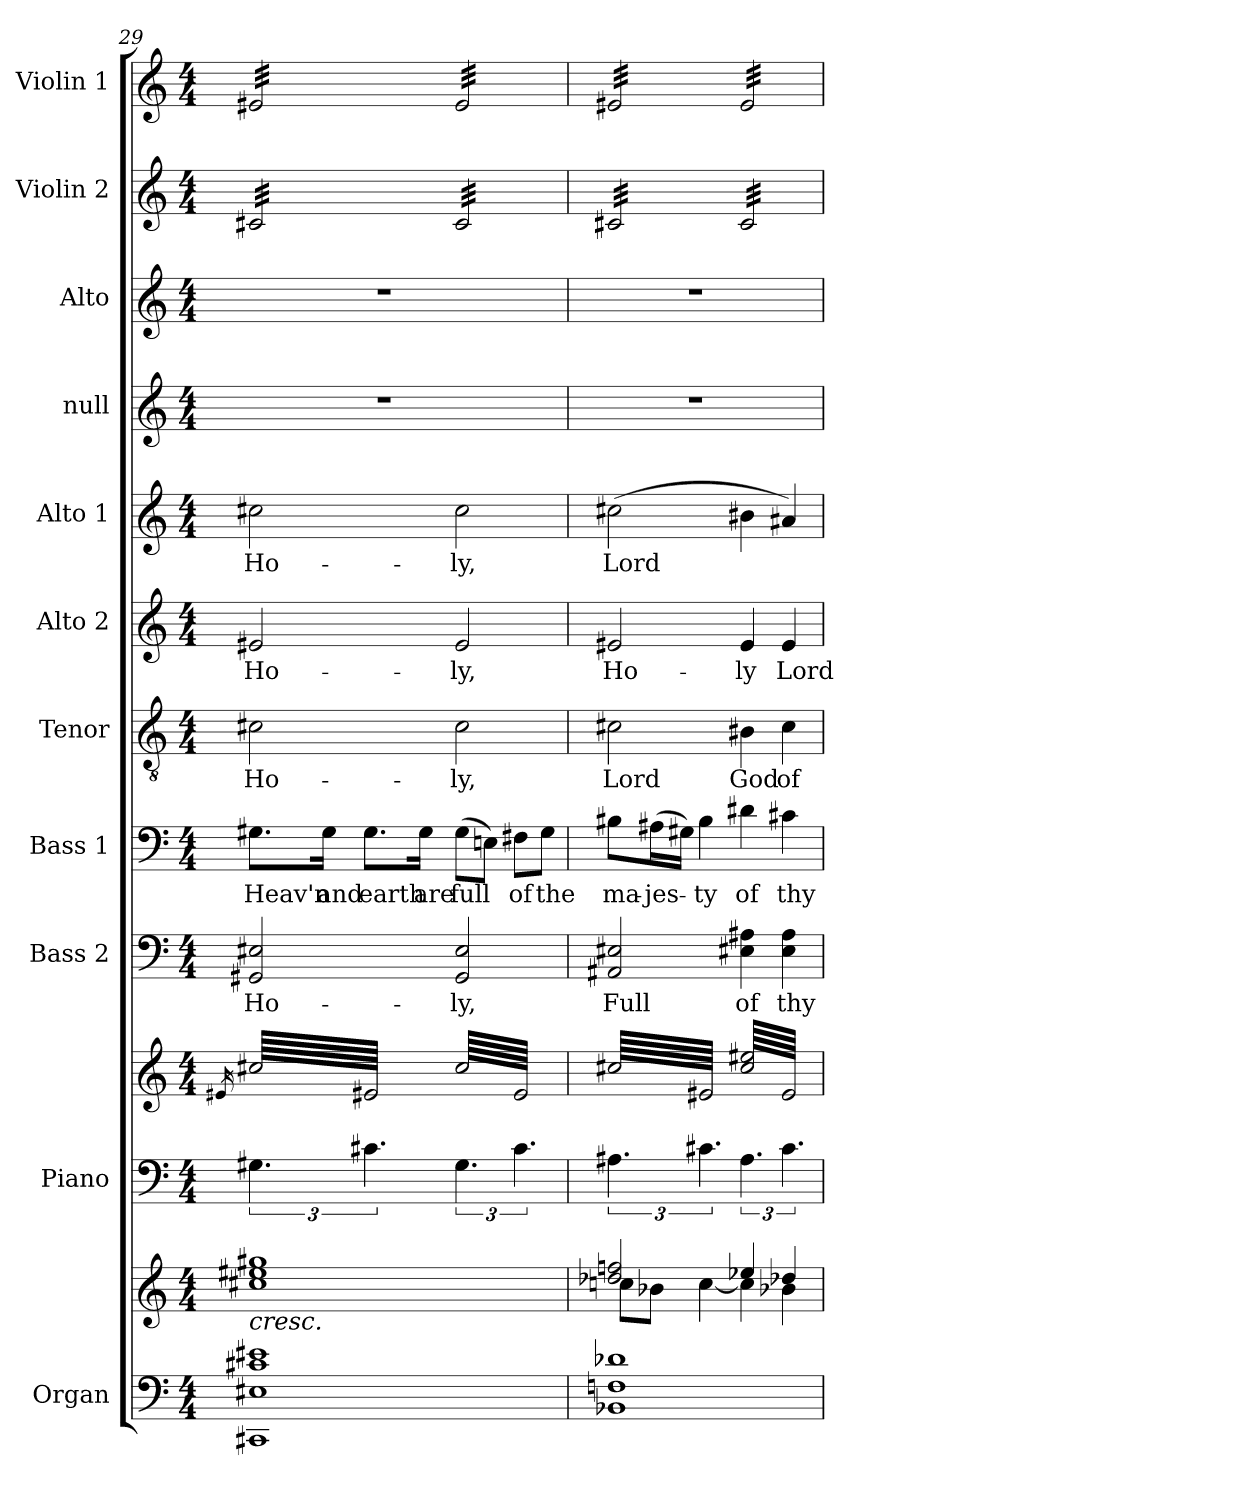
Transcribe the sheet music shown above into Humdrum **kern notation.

**kern	**kern	**kern	**kern	**kern	**text	**kern	**text	**kern	**text	**kern	**text	**kern	**text	**kern	**kern	**kern	**kern
*part11	*part11	*part10	*part10	*part9	*part9	*part8	*part8	*part7	*part7	*part6	*part6	*part5	*part5	*part4	*part3	*part2	*part1
*staff13	*staff12	*staff11	*staff10	*staff9	*staff9	*staff8	*staff8	*staff7	*staff7	*staff6	*staff6	*staff5	*staff5	*staff4	*staff3	*staff2	*staff1
*I"Organ	*	*I"Piano	*	*I"Bass 2	*	*I"Bass 1	*	*I"Tenor	*	*I"Alto 2	*	*I"Alto 1	*	*I"null	*I"Alto	*I"Violin 2	*I"Violin 1
*I'Org.	*	*	*	*I'B. 2	*	*I'B. 1	*	*I'T.	*	*I'A. 2	*	*I'A. 1	*	*	*	*I'Vln. 2	*I'Vln. 1
*clefF4	*clefG2	*clefF4	*clefG2	*clefF4	*	*clefF4	*	*clefGv2	*	*clefG2	*	*clefG2	*	*clefG2	*clefG2	*clefG2	*clefG2
*k[]	*k[]	*k[]	*k[]	*k[]	*	*k[]	*	*k[]	*	*k[]	*	*k[]	*	*k[]	*k[]	*k[]	*k[]
*M4/4	*M4/4	*M4/4	*M4/4	*M4/4	*	*M4/4	*	*M4/4	*	*M4/4	*	*M4/4	*	*M4/4	*M4/4	*M4/4	*M4/4
=29	=29	=29	=29	=29	=29	=29	=29	=29	=29	=29	=29	=29	=29	=29	=29	=29	=29
.	.	.	(<16qe#X/	.	.	.	.	.	.	.	.	.	.	.	.	.	.
*^	*	*	*	*	*	*	*	*	*	*	*	*	*	*	*	*	*
!	!	!LO:TX:b:i:t=cresc.	!	!	!	!	!	!	!	!	!	!	!	!	!	!	!	!
!	!	!	!	!	!	!LO:LY:b	!	!LO:LY:b	!	!LO:LY:b	!	!LO:LY:b	!	!LO:LY:b	!	!	!	!
*	*	*	*	*tremolo	*	*	*	*	*	*	*	*	*	*	*	*	*	*
*	*	*	*	*	*	*	*	*	*	*	*	*	*	*	*	*	*tremolo	*
*	*	*	*	*	*	*	*	*	*	*	*	*	*	*	*	*	*	*tremolo
1E#X 1c#X 1e#X	1CC#X	1cc#X 1ee#X 1gg#X	6.G#X\	64cc#X/LLLL	2GG#X/ 2E#X/	Ho-	8.G#X\L	Heav'n	2c#X\	Ho-	2e#X/	Ho-	2cc#X\	Ho-	1r	1r	32c#X/LLL	32e#X/LLL
.	.	.	.	64e#X/	.	.	.	.	.	.	.	.	.	.	.	.	.	.
.	.	.	.	64cc#X/	.	.	.	.	.	.	.	.	.	.	.	.	32c#X/	32e#X/
.	.	.	.	64e#X/	.	.	.	.	.	.	.	.	.	.	.	.	.	.
.	.	.	.	64cc#X/	.	.	.	.	.	.	.	.	.	.	.	.	32c#X/	32e#X/
.	.	.	.	64e#X/	.	.	.	.	.	.	.	.	.	.	.	.	.	.
.	.	.	.	64cc#X/	.	.	.	.	.	.	.	.	.	.	.	.	32c#X/	32e#X/
.	.	.	.	64e#X/	.	.	.	.	.	.	.	.	.	.	.	.	.	.
.	.	.	.	64cc#X/	.	.	.	.	.	.	.	.	.	.	.	.	32c#X/	32e#X/
.	.	.	.	64e#X/	.	.	.	.	.	.	.	.	.	.	.	.	.	.
.	.	.	.	64cc#X/	.	.	.	.	.	.	.	.	.	.	.	.	32c#X/	32e#X/
.	.	.	.	64e#X/	.	.	.	.	.	.	.	.	.	.	.	.	.	.
!	!	!	!	!	!	!	!	!LO:LY:b	!	!	!	!	!	!	!	!	!	!
.	.	.	.	64cc#X/	.	.	16G#\Jk	and	.	.	.	.	.	.	.	.	32c#X/	32e#X/
.	.	.	.	64e#X/	.	.	.	.	.	.	.	.	.	.	.	.	.	.
.	.	.	.	64cc#X/	.	.	.	.	.	.	.	.	.	.	.	.	32c#X/	32e#X/
.	.	.	.	64e#X/	.	.	.	.	.	.	.	.	.	.	.	.	.	.
!	!	!	!	!	!	!	!	!LO:LY:b	!	!	!	!	!	!	!	!	!	!
.	.	.	6.c#X\	64cc#X/	.	.	8.G#\L	earth	.	.	.	.	.	.	.	.	32c#X/	32e#X/
.	.	.	.	64e#X/	.	.	.	.	.	.	.	.	.	.	.	.	.	.
.	.	.	.	64cc#X/	.	.	.	.	.	.	.	.	.	.	.	.	32c#X/	32e#X/
.	.	.	.	64e#X/	.	.	.	.	.	.	.	.	.	.	.	.	.	.
.	.	.	.	64cc#X/	.	.	.	.	.	.	.	.	.	.	.	.	32c#X/	32e#X/
.	.	.	.	64e#X/	.	.	.	.	.	.	.	.	.	.	.	.	.	.
.	.	.	.	64cc#X/	.	.	.	.	.	.	.	.	.	.	.	.	32c#X/	32e#X/
.	.	.	.	64e#X/	.	.	.	.	.	.	.	.	.	.	.	.	.	.
.	.	.	.	64cc#X/	.	.	.	.	.	.	.	.	.	.	.	.	32c#X/	32e#X/
.	.	.	.	64e#X/	.	.	.	.	.	.	.	.	.	.	.	.	.	.
.	.	.	.	64cc#X/	.	.	.	.	.	.	.	.	.	.	.	.	32c#X/	32e#X/
.	.	.	.	64e#X/	.	.	.	.	.	.	.	.	.	.	.	.	.	.
!	!	!	!	!	!	!	!	!LO:LY:b	!	!	!	!	!	!	!	!	!	!
.	.	.	.	64cc#X/	.	.	16G#\Jk	are	.	.	.	.	.	.	.	.	32c#X/	32e#X/
.	.	.	.	64e#X/	.	.	.	.	.	.	.	.	.	.	.	.	.	.
.	.	.	.	64cc#X/	.	.	.	.	.	.	.	.	.	.	.	.	32c#X/JJJ	32e#X/JJJ
.	.	.	.	64e#X/JJJJ	.	.	.	.	.	.	.	.	.	.	.	.	.	.
!	!	!	!	!	!	!LO:LY:b	!	!LO:LY:b	!	!LO:LY:b	!	!LO:LY:b	!	!LO:LY:b	!	!	!	!
.	.	.	6.G#\	64cc#/LLLL	2GG#/ 2E#/	-ly,	(>8G#\L	full	2c#\	-ly,	2e#/	-ly,	2cc#\	-ly,	.	.	32c#/LLL	32e#/LLL
.	.	.	.	64e#/	.	.	.	.	.	.	.	.	.	.	.	.	.	.
.	.	.	.	64cc#/	.	.	.	.	.	.	.	.	.	.	.	.	32c#/	32e#/
.	.	.	.	64e#/	.	.	.	.	.	.	.	.	.	.	.	.	.	.
.	.	.	.	64cc#/	.	.	.	.	.	.	.	.	.	.	.	.	32c#/	32e#/
.	.	.	.	64e#/	.	.	.	.	.	.	.	.	.	.	.	.	.	.
.	.	.	.	64cc#/	.	.	.	.	.	.	.	.	.	.	.	.	32c#/	32e#/
.	.	.	.	64e#/	.	.	.	.	.	.	.	.	.	.	.	.	.	.
.	.	.	.	64cc#/	.	.	8En\J)	.	.	.	.	.	.	.	.	.	32c#/	32e#/
.	.	.	.	64e#/	.	.	.	.	.	.	.	.	.	.	.	.	.	.
.	.	.	.	64cc#/	.	.	.	.	.	.	.	.	.	.	.	.	32c#/	32e#/
.	.	.	.	64e#/	.	.	.	.	.	.	.	.	.	.	.	.	.	.
.	.	.	.	64cc#/	.	.	.	.	.	.	.	.	.	.	.	.	32c#/	32e#/
.	.	.	.	64e#/	.	.	.	.	.	.	.	.	.	.	.	.	.	.
.	.	.	.	64cc#/	.	.	.	.	.	.	.	.	.	.	.	.	32c#/	32e#/
.	.	.	.	64e#/	.	.	.	.	.	.	.	.	.	.	.	.	.	.
!	!	!	!	!	!	!	!	!LO:LY:b	!	!	!	!	!	!	!	!	!	!
.	.	.	6.c#\	64cc#/	.	.	8F#X\L	of	.	.	.	.	.	.	.	.	32c#/	32e#/
.	.	.	.	64e#/	.	.	.	.	.	.	.	.	.	.	.	.	.	.
.	.	.	.	64cc#/	.	.	.	.	.	.	.	.	.	.	.	.	32c#/	32e#/
.	.	.	.	64e#/	.	.	.	.	.	.	.	.	.	.	.	.	.	.
.	.	.	.	64cc#/	.	.	.	.	.	.	.	.	.	.	.	.	32c#/	32e#/
.	.	.	.	64e#/	.	.	.	.	.	.	.	.	.	.	.	.	.	.
.	.	.	.	64cc#/	.	.	.	.	.	.	.	.	.	.	.	.	32c#/	32e#/
.	.	.	.	64e#/	.	.	.	.	.	.	.	.	.	.	.	.	.	.
!	!	!	!	!	!	!	!	!LO:LY:b	!	!	!	!	!	!	!	!	!	!
.	.	.	.	64cc#/	.	.	8G#i\J	the	.	.	.	.	.	.	.	.	32c#/	32e#/
.	.	.	.	64e#/	.	.	.	.	.	.	.	.	.	.	.	.	.	.
.	.	.	.	64cc#/	.	.	.	.	.	.	.	.	.	.	.	.	32c#/	32e#/
.	.	.	.	64e#/	.	.	.	.	.	.	.	.	.	.	.	.	.	.
.	.	.	.	64cc#/	.	.	.	.	.	.	.	.	.	.	.	.	32c#/	32e#/
.	.	.	.	64e#/	.	.	.	.	.	.	.	.	.	.	.	.	.	.
.	.	.	.	64cc#/	.	.	.	.	.	.	.	.	.	.	.	.	32c#/JJJ	32e#/JJJ
.	.	.	.	64e#/JJJJ	.	.	.	.	.	.	.	.	.	.	.	.	.	.
=30	=30	=30	=30	=30	=30	=30	=30	=30	=30	=30	=30	=30	=30	=30	=30	=30	=30	=30
*	*	*^	*	*	*	*	*	*	*	*	*	*	*	*	*	*	*	*
!	!	!	!	!	!	!	!LO:LY:b	!	!LO:LY:b	!	!LO:LY:b	!	!LO:LY:b	!	!LO:LY:b	!	!	!	!
1Fn 1d-X	1BB-X	2dd-X/ 2ffn/	8ccn\L	6.A#X\	64cc#X/LLLL	2AA#X/ 2E#X/	Full	8B#X\L	ma-	2c#X\	Lord	2e#X/	Ho-	(>2cc#X\	Lord	1r	1r	32c#X/LLL	32e#X/LLL
.	.	.	.	.	64e#X/	.	.	.	.	.	.	.	.	.	.	.	.	.	.
.	.	.	.	.	64cc#X/	.	.	.	.	.	.	.	.	.	.	.	.	32c#X/	32e#X/
.	.	.	.	.	64e#X/	.	.	.	.	.	.	.	.	.	.	.	.	.	.
.	.	.	.	.	64cc#X/	.	.	.	.	.	.	.	.	.	.	.	.	32c#X/	32e#X/
.	.	.	.	.	64e#X/	.	.	.	.	.	.	.	.	.	.	.	.	.	.
.	.	.	.	.	64cc#X/	.	.	.	.	.	.	.	.	.	.	.	.	32c#X/	32e#X/
.	.	.	.	.	64e#X/	.	.	.	.	.	.	.	.	.	.	.	.	.	.
!	!	!	!	!	!	!	!	!	!LO:LY:b	!	!	!	!	!	!	!	!	!	!
.	.	.	8b-X\J	.	64cc#X/	.	.	(>16A#X\L	-jes-	.	.	.	.	.	.	.	.	32c#X/	32e#X/
.	.	.	.	.	64e#X/	.	.	.	.	.	.	.	.	.	.	.	.	.	.
.	.	.	.	.	64cc#X/	.	.	.	.	.	.	.	.	.	.	.	.	32c#X/	32e#X/
.	.	.	.	.	64e#X/	.	.	.	.	.	.	.	.	.	.	.	.	.	.
.	.	.	.	.	64cc#X/	.	.	16G#X\JJ)	.	.	.	.	.	.	.	.	.	32c#X/	32e#X/
.	.	.	.	.	64e#X/	.	.	.	.	.	.	.	.	.	.	.	.	.	.
.	.	.	.	.	64cc#X/	.	.	.	.	.	.	.	.	.	.	.	.	32c#X/	32e#X/
.	.	.	.	.	64e#X/	.	.	.	.	.	.	.	.	.	.	.	.	.	.
!	!	!	!	!	!	!	!	!	!LO:LY:b	!	!	!	!	!	!	!	!	!	!
.	.	.	[4cc\	6.c#X\	64cc#X/	.	.	4B#\	-ty	.	.	.	.	.	.	.	.	32c#X/	32e#X/
.	.	.	.	.	64e#X/	.	.	.	.	.	.	.	.	.	.	.	.	.	.
.	.	.	.	.	64cc#X/	.	.	.	.	.	.	.	.	.	.	.	.	32c#X/	32e#X/
.	.	.	.	.	64e#X/	.	.	.	.	.	.	.	.	.	.	.	.	.	.
.	.	.	.	.	64cc#X/	.	.	.	.	.	.	.	.	.	.	.	.	32c#X/	32e#X/
.	.	.	.	.	64e#X/	.	.	.	.	.	.	.	.	.	.	.	.	.	.
.	.	.	.	.	64cc#X/	.	.	.	.	.	.	.	.	.	.	.	.	32c#X/	32e#X/
.	.	.	.	.	64e#X/	.	.	.	.	.	.	.	.	.	.	.	.	.	.
.	.	.	.	.	64cc#X/	.	.	.	.	.	.	.	.	.	.	.	.	32c#X/	32e#X/
.	.	.	.	.	64e#X/	.	.	.	.	.	.	.	.	.	.	.	.	.	.
.	.	.	.	.	64cc#X/	.	.	.	.	.	.	.	.	.	.	.	.	32c#X/	32e#X/
.	.	.	.	.	64e#X/	.	.	.	.	.	.	.	.	.	.	.	.	.	.
.	.	.	.	.	64cc#X/	.	.	.	.	.	.	.	.	.	.	.	.	32c#X/	32e#X/
.	.	.	.	.	64e#X/	.	.	.	.	.	.	.	.	.	.	.	.	.	.
.	.	.	.	.	64cc#X/	.	.	.	.	.	.	.	.	.	.	.	.	32c#X/JJJ	32e#X/JJJ
.	.	.	.	.	64e#X/JJJJ	.	.	.	.	.	.	.	.	.	.	.	.	.	.
!	!	!	!	!	!	!	!LO:LY:b	!	!LO:LY:b	!	!LO:LY:b	!	!LO:LY:b	!	!	!	!	!	!
.	.	4ee-X/	4cc\]	6.A#\	64cc#/ 64ee#X/LLLL	4E#X\ 4A#X\	of	4d#X\	of	4B#X\	God	4e#/	-ly	4b#X\	.	.	.	32c#/LLL	32e#/LLL
.	.	.	.	.	64e#/	.	.	.	.	.	.	.	.	.	.	.	.	.	.
.	.	.	.	.	64cc#/ 64ee#X/	.	.	.	.	.	.	.	.	.	.	.	.	32c#/	32e#/
.	.	.	.	.	64e#/	.	.	.	.	.	.	.	.	.	.	.	.	.	.
.	.	.	.	.	64cc#/ 64ee#X/	.	.	.	.	.	.	.	.	.	.	.	.	32c#/	32e#/
.	.	.	.	.	64e#/	.	.	.	.	.	.	.	.	.	.	.	.	.	.
.	.	.	.	.	64cc#/ 64ee#X/	.	.	.	.	.	.	.	.	.	.	.	.	32c#/	32e#/
.	.	.	.	.	64e#/	.	.	.	.	.	.	.	.	.	.	.	.	.	.
.	.	.	.	.	64cc#/ 64ee#X/	.	.	.	.	.	.	.	.	.	.	.	.	32c#/	32e#/
.	.	.	.	.	64e#/	.	.	.	.	.	.	.	.	.	.	.	.	.	.
.	.	.	.	.	64cc#/ 64ee#X/	.	.	.	.	.	.	.	.	.	.	.	.	32c#/	32e#/
.	.	.	.	.	64e#/	.	.	.	.	.	.	.	.	.	.	.	.	.	.
.	.	.	.	.	64cc#/ 64ee#X/	.	.	.	.	.	.	.	.	.	.	.	.	32c#/	32e#/
.	.	.	.	.	64e#/	.	.	.	.	.	.	.	.	.	.	.	.	.	.
.	.	.	.	.	64cc#/ 64ee#X/	.	.	.	.	.	.	.	.	.	.	.	.	32c#/	32e#/
.	.	.	.	.	64e#/	.	.	.	.	.	.	.	.	.	.	.	.	.	.
!	!	!	!	!	!	!	!LO:LY:b	!	!LO:LY:b	!	!LO:LY:b	!	!LO:LY:b	!	!	!	!	!	!
.	.	4dd-X/	4b-X\	6.c#\	64cc#/ 64ee#X/	4E#\ 4A#\	thy	4c#X\	thy	4c#\	of	4e#/	Lord	4a#X/)	.	.	.	32c#/	32e#/
.	.	.	.	.	64e#/	.	.	.	.	.	.	.	.	.	.	.	.	.	.
.	.	.	.	.	64cc#/ 64ee#X/	.	.	.	.	.	.	.	.	.	.	.	.	32c#/	32e#/
.	.	.	.	.	64e#/	.	.	.	.	.	.	.	.	.	.	.	.	.	.
.	.	.	.	.	64cc#/ 64ee#X/	.	.	.	.	.	.	.	.	.	.	.	.	32c#/	32e#/
.	.	.	.	.	64e#/	.	.	.	.	.	.	.	.	.	.	.	.	.	.
.	.	.	.	.	64cc#/ 64ee#X/	.	.	.	.	.	.	.	.	.	.	.	.	32c#/	32e#/
.	.	.	.	.	64e#/	.	.	.	.	.	.	.	.	.	.	.	.	.	.
.	.	.	.	.	64cc#/ 64ee#X/	.	.	.	.	.	.	.	.	.	.	.	.	32c#/	32e#/
.	.	.	.	.	64e#/	.	.	.	.	.	.	.	.	.	.	.	.	.	.
.	.	.	.	.	64cc#/ 64ee#X/	.	.	.	.	.	.	.	.	.	.	.	.	32c#/	32e#/
.	.	.	.	.	64e#/	.	.	.	.	.	.	.	.	.	.	.	.	.	.
.	.	.	.	.	64cc#/ 64ee#X/	.	.	.	.	.	.	.	.	.	.	.	.	32c#/	32e#/
.	.	.	.	.	64e#/	.	.	.	.	.	.	.	.	.	.	.	.	.	.
.	.	.	.	.	64cc#/ 64ee#X/	.	.	.	.	.	.	.	.	.	.	.	.	32c#/JJJ	32e#/JJJ
*	*	*	*	*	*	*	*	*	*	*	*	*	*	*	*	*	*	*	*Xtremolo
*	*	*	*	*	*	*	*	*	*	*	*	*	*	*	*	*	*	*Xtremolo	*
.	.	.	.	.	64e#/JJJJ	.	.	.	.	.	.	.	.	.	.	.	.	.	.
*	*	*	*	*	*Xtremolo	*	*	*	*	*	*	*	*	*	*	*	*	*	*
.	.	.	.	.	.	.	.	.	.	.	.	.	.	.	.	.	.	.	.
.	.	.	.	.	.	.	.	.	.	.	.	.	.	.	.	.	.	.	.
.	.	.	.	.	.	.	.	.	.	.	.	.	.	.	.	.	.	.	.
.	.	.	.	.	.	.	.	.	.	.	.	.	.	.	.	.	.	.	.
.	.	.	.	.	.	.	.	.	.	.	.	.	.	.	.	.	.	.	.
.	.	.	.	.	.	.	.	.	.	.	.	.	.	.	.	.	.	.	.
.	.	.	.	.	.	.	.	.	.	.	.	.	.	.	.	.	.	.	.
.	.	.	.	.	.	.	.	.	.	.	.	.	.	.	.	.	.	.	.
.	.	.	.	.	.	.	.	.	.	.	.	.	.	.	.	.	.	.	.
.	.	.	.	.	.	.	.	.	.	.	.	.	.	.	.	.	.	.	.
.	.	.	.	.	.	.	.	.	.	.	.	.	.	.	.	.	.	.	.
.	.	.	.	.	.	.	.	.	.	.	.	.	.	.	.	.	.	.	.
.	.	.	.	.	.	.	.	.	.	.	.	.	.	.	.	.	.	.	.
.	.	.	.	.	.	.	.	.	.	.	.	.	.	.	.	.	.	.	.
.	.	.	.	.	.	.	.	.	.	.	.	.	.	.	.	.	.	.	.
.	.	.	.	.	.	.	.	.	.	.	.	.	.	.	.	.	.	.	.
*v	*v	*	*	*	*	*	*	*	*	*	*	*	*	*	*	*	*	*	*
*	*v	*v	*	*	*	*	*	*	*	*	*	*	*	*	*	*	*	*
=	=	=	=	=	=	=	=	=	=	=	=	=	=	=	=	=	=
*-	*-	*-	*-	*-	*-	*-	*-	*-	*-	*-	*-	*-	*-	*-	*-	*-	*-
